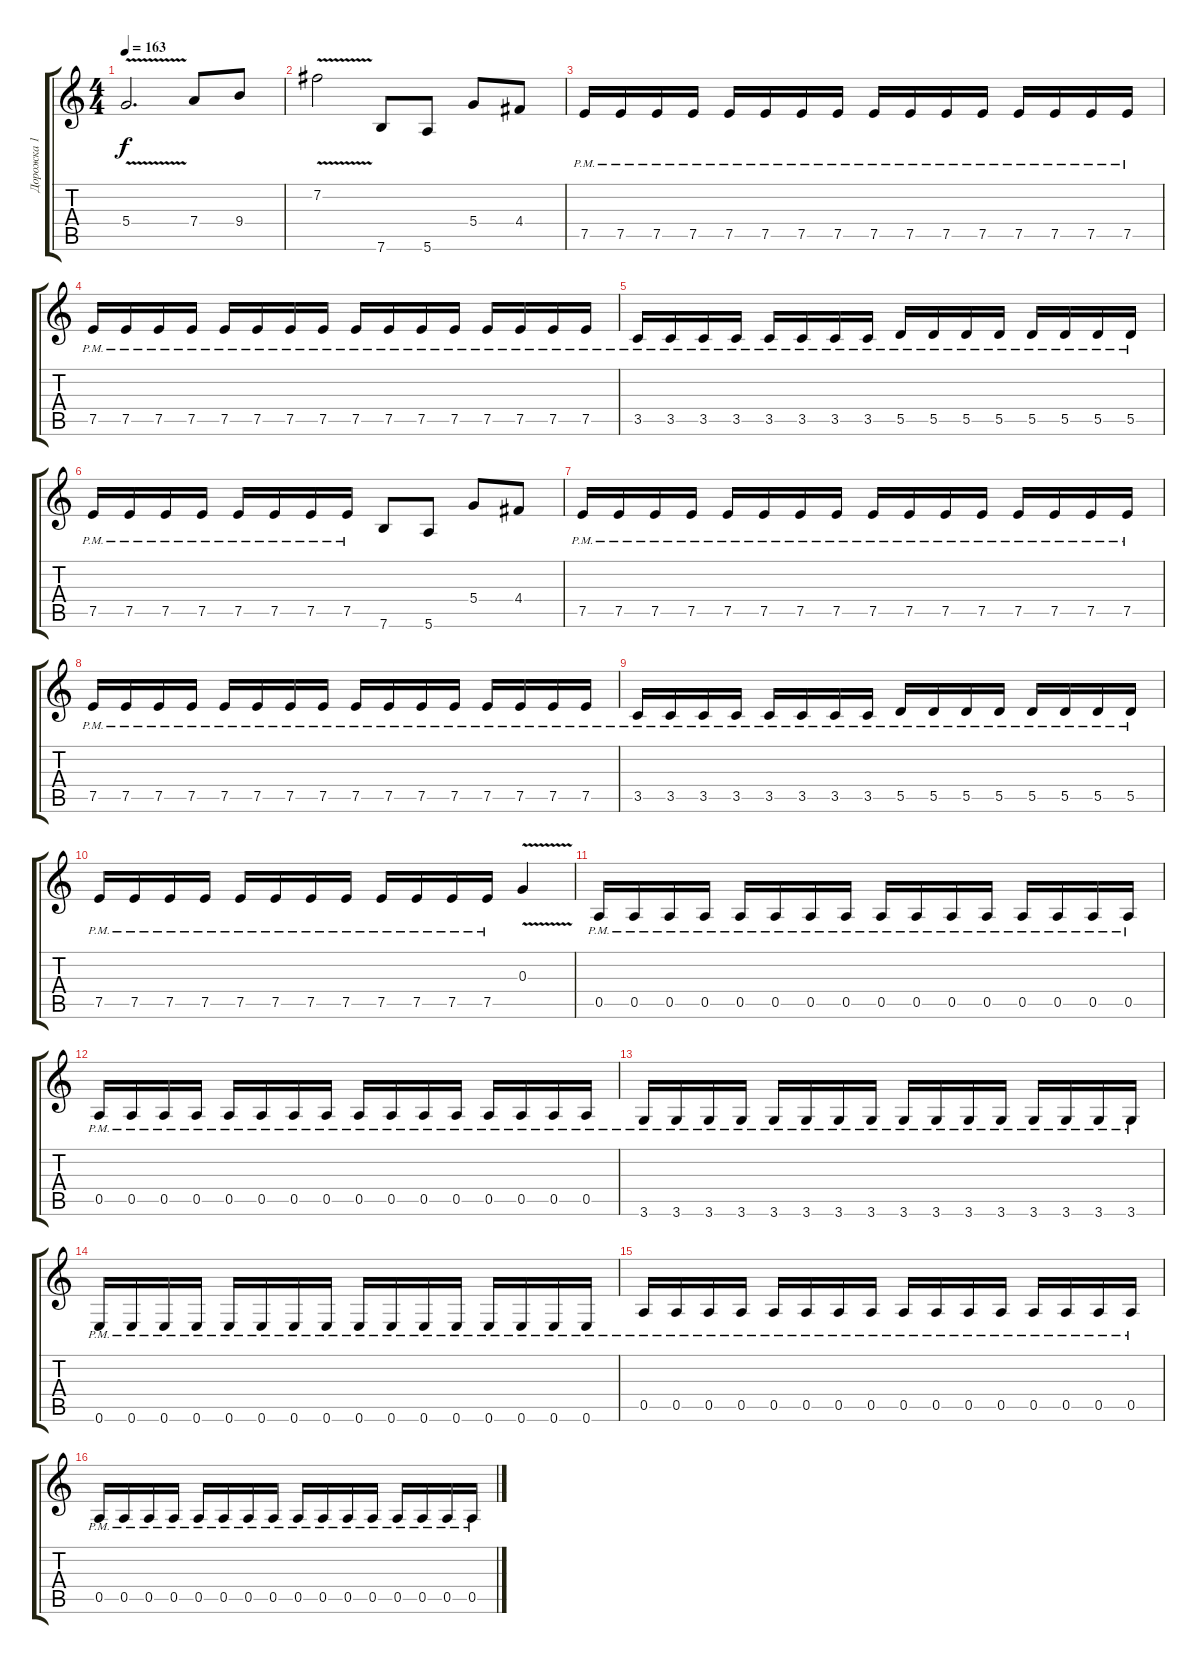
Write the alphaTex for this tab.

\track ("Дорожка 1" "Дорожка 1") {instrument distortionguitar}
\staff {score tabs}
\tuning (E4 B3 G3 D3 A2 E2) {hide}
\ts (4 4)
\tempo 163
\clef g2
\ks c
5.4{v}.2{d dy f} 7.4.8 9.4.8 |
7.2{v}.2 7.6.8 5.6.8 5.4.8 4.4.8 |
7.5{pm}.16 7.5{pm}.16 7.5{pm}.16 7.5{pm}.16 7.5{pm}.16 7.5{pm}.16 7.5{pm}.16 7.5{pm}.16 7.5{pm}.16 7.5{pm}.16 7.5{pm}.16 7.5{pm}.16 7.5{pm}.16 7.5{pm}.16 7.5{pm}.16 7.5{pm}.16 |
7.5{pm}.16 7.5{pm}.16 7.5{pm}.16 7.5{pm}.16 7.5{pm}.16 7.5{pm}.16 7.5{pm}.16 7.5{pm}.16 7.5{pm}.16 7.5{pm}.16 7.5{pm}.16 7.5{pm}.16 7.5{pm}.16 7.5{pm}.16 7.5{pm}.16 7.5{pm}.16 |
3.5{pm}.16 3.5{pm}.16 3.5{pm}.16 3.5{pm}.16 3.5{pm}.16 3.5{pm}.16 3.5{pm}.16 3.5{pm}.16 5.5{pm}.16 5.5{pm}.16 5.5{pm}.16 5.5{pm}.16 5.5{pm}.16 5.5{pm}.16 5.5{pm}.16 5.5{pm}.16 |
7.5{pm}.16 7.5{pm}.16 7.5{pm}.16 7.5{pm}.16 7.5{pm}.16 7.5{pm}.16 7.5{pm}.16 7.5{pm}.16 7.6.8 5.6.8 5.4.8 4.4.8 |
7.5{pm}.16 7.5{pm}.16 7.5{pm}.16 7.5{pm}.16 7.5{pm}.16 7.5{pm}.16 7.5{pm}.16 7.5{pm}.16 7.5{pm}.16 7.5{pm}.16 7.5{pm}.16 7.5{pm}.16 7.5{pm}.16 7.5{pm}.16 7.5{pm}.16 7.5{pm}.16 |
7.5{pm}.16 7.5{pm}.16 7.5{pm}.16 7.5{pm}.16 7.5{pm}.16 7.5{pm}.16 7.5{pm}.16 7.5{pm}.16 7.5{pm}.16 7.5{pm}.16 7.5{pm}.16 7.5{pm}.16 7.5{pm}.16 7.5{pm}.16 7.5{pm}.16 7.5{pm}.16 |
3.5{pm}.16 3.5{pm}.16 3.5{pm}.16 3.5{pm}.16 3.5{pm}.16 3.5{pm}.16 3.5{pm}.16 3.5{pm}.16 5.5{pm}.16 5.5{pm}.16 5.5{pm}.16 5.5{pm}.16 5.5{pm}.16 5.5{pm}.16 5.5{pm}.16 5.5{pm}.16 |
7.5{pm}.16 7.5{pm}.16 7.5{pm}.16 7.5{pm}.16 7.5{pm}.16 7.5{pm}.16 7.5{pm}.16 7.5{pm}.16 7.5{pm}.16 7.5{pm}.16 7.5{pm}.16 7.5{pm}.16 0.3{v}.4 |
0.5{pm}.16 0.5{pm}.16 0.5{pm}.16 0.5{pm}.16 0.5{pm}.16 0.5{pm}.16 0.5{pm}.16 0.5{pm}.16 0.5{pm}.16 0.5{pm}.16 0.5{pm}.16 0.5{pm}.16 0.5{pm}.16 0.5{pm}.16 0.5{pm}.16 0.5{pm}.16 |
0.5{pm}.16 0.5{pm}.16 0.5{pm}.16 0.5{pm}.16 0.5{pm}.16 0.5{pm}.16 0.5{pm}.16 0.5{pm}.16 0.5{pm}.16 0.5{pm}.16 0.5{pm}.16 0.5{pm}.16 0.5{pm}.16 0.5{pm}.16 0.5{pm}.16 0.5{pm}.16 |
3.6{pm}.16 3.6{pm}.16 3.6{pm}.16 3.6{pm}.16 3.6{pm}.16 3.6{pm}.16 3.6{pm}.16 3.6{pm}.16 3.6{pm}.16 3.6{pm}.16 3.6{pm}.16 3.6{pm}.16 3.6{pm}.16 3.6{pm}.16 3.6{pm}.16 3.6{pm}.16 |
0.6{pm}.16 0.6{pm}.16 0.6{pm}.16 0.6{pm}.16 0.6{pm}.16 0.6{pm}.16 0.6{pm}.16 0.6{pm}.16 0.6{pm}.16 0.6{pm}.16 0.6{pm}.16 0.6{pm}.16 0.6{pm}.16 0.6{pm}.16 0.6{pm}.16 0.6{pm}.16 |
0.5{pm}.16 0.5{pm}.16 0.5{pm}.16 0.5{pm}.16 0.5{pm}.16 0.5{pm}.16 0.5{pm}.16 0.5{pm}.16 0.5{pm}.16 0.5{pm}.16 0.5{pm}.16 0.5{pm}.16 0.5{pm}.16 0.5{pm}.16 0.5{pm}.16 0.5{pm}.16 |
0.5{pm}.16 0.5{pm}.16 0.5{pm}.16 0.5{pm}.16 0.5{pm}.16 0.5{pm}.16 0.5{pm}.16 0.5{pm}.16 0.5{pm}.16 0.5{pm}.16 0.5{pm}.16 0.5{pm}.16 0.5{pm}.16 0.5{pm}.16 0.5{pm}.16 0.5{pm}.16
